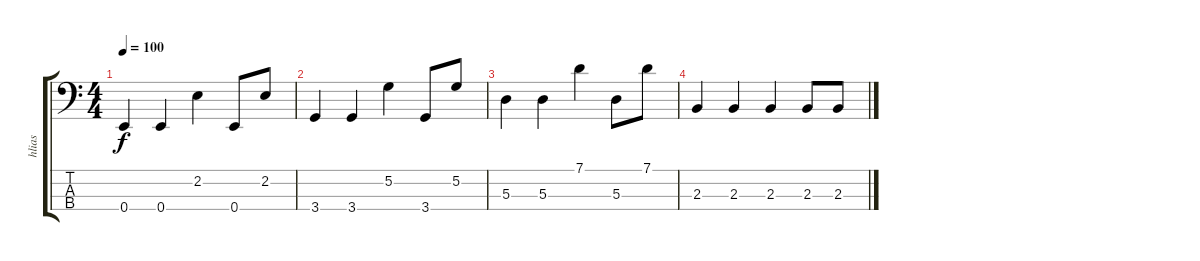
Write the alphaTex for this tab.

\track ("hlias" "hlias") {instrument electricbasspick}
\staff {score tabs}
\tuning (G2 D2 A1 E1) {hide}
\ts (4 4)
\tempo 100
\clef f4
\ks c
0.4.4{dy f instrument electricbasspick} 0.4.4 2.2.4 0.4.8 2.2.8 |
3.4.4 3.4.4 5.2.4 3.4.8 5.2.8 |
5.3.4 5.3.4 7.1.4 5.3.8 7.1.8 |
2.3.4 2.3.4 2.3.4 2.3.8 2.3.8
